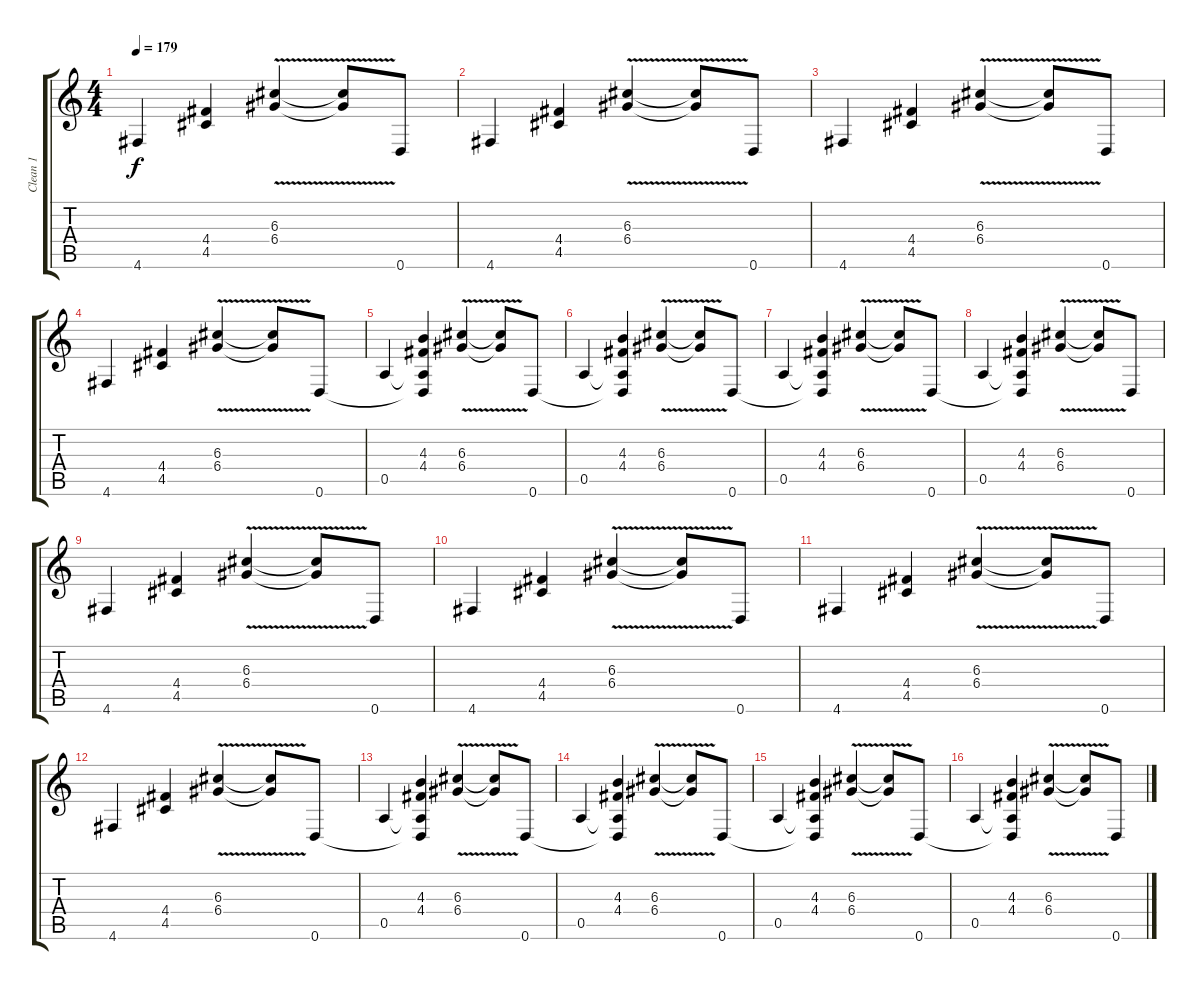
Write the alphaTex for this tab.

\track ("Clean 1" "Clean 1") {instrument electricguitarjazz}
\staff {score tabs}
\tuning (E4 B3 G3 D3 A2 D2) {hide}
\ts (4 4)
\tempo 179
\clef g2
\ks c
4.6.4{dy f instrument acousticguitarsteel} (4.4 4.5).4 (6.3{v} 6.4{v}).4 (6.3{t} 6.4{t}).8 0.6.8 |
4.6.4 (4.4 4.5).4 (6.3{v} 6.4{v}).4 (6.3{t} 6.4{t}).8 0.6.8 |
4.6.4 (4.4 4.5).4 (6.3{v} 6.4{v}).4 (6.3{t} 6.4{t}).8 0.6.8 |
4.6.4 (4.4 4.5).4 (6.3{v} 6.4{v}).4 (6.3{t} 6.4{t}).8 0.6.8 |
0.5.4 (4.3 4.4 0.5{t} 0.6{t}).4 (6.3{v} 6.4{v}).4 (6.3{t} 6.4{t}).8 0.6.8 |
0.5.4 (4.3 4.4 0.5{t} 0.6{t}).4 (6.3{v} 6.4{v}).4 (6.3{t} 6.4{t}).8 0.6.8 |
0.5.4 (4.3 4.4 0.5{t} 0.6{t}).4 (6.3{v} 6.4{v}).4 (6.3{t} 6.4{t}).8 0.6.8 |
0.5.4 (4.3 4.4 0.5{t} 0.6{t}).4 (6.3{v} 6.4{v}).4 (6.3{t} 6.4{t}).8 0.6.8 |
4.6.4 (4.4 4.5).4 (6.3{v} 6.4{v}).4 (6.3{t} 6.4{t}).8 0.6.8 |
4.6.4 (4.4 4.5).4 (6.3{v} 6.4{v}).4 (6.3{t} 6.4{t}).8 0.6.8 |
4.6.4 (4.4 4.5).4 (6.3{v} 6.4{v}).4 (6.3{t} 6.4{t}).8 0.6.8 |
4.6.4 (4.4 4.5).4 (6.3{v} 6.4{v}).4 (6.3{t} 6.4{t}).8 0.6.8 |
0.5.4 (4.3 4.4 0.5{t} 0.6{t}).4 (6.3{v} 6.4{v}).4 (6.3{t} 6.4{t}).8 0.6.8 |
0.5.4 (4.3 4.4 0.5{t} 0.6{t}).4 (6.3{v} 6.4{v}).4 (6.3{t} 6.4{t}).8 0.6.8 |
0.5.4 (4.3 4.4 0.5{t} 0.6{t}).4 (6.3{v} 6.4{v}).4 (6.3{t} 6.4{t}).8 0.6.8 |
0.5.4 (4.3 4.4 0.5{t} 0.6{t}).4 (6.3{v} 6.4{v}).4 (6.3{t} 6.4{t}).8 0.6.8
